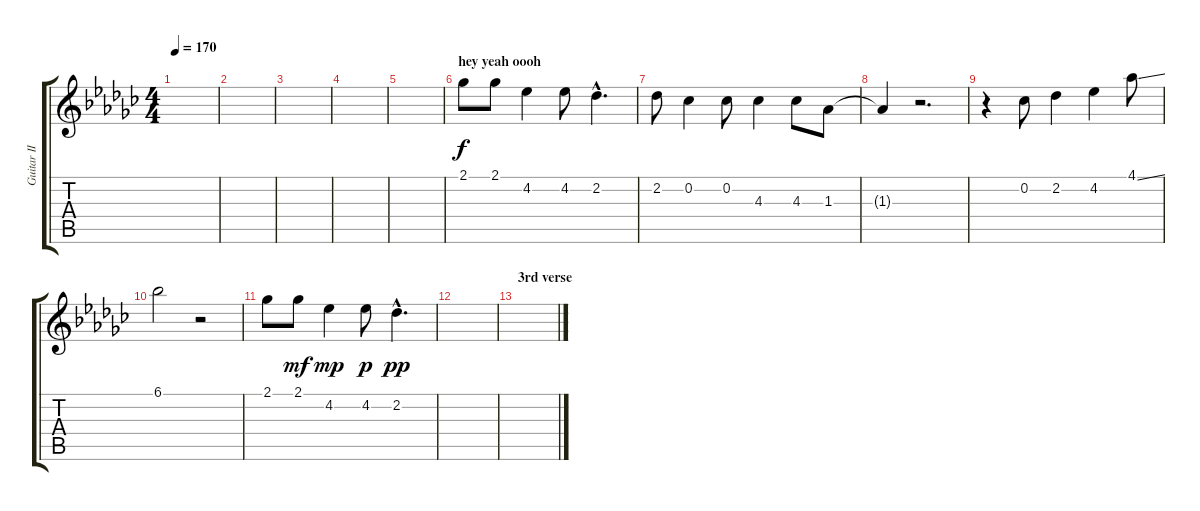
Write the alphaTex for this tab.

\track ("Guitar II" "Guitar II") {instrument electricguitarjazz}
\staff {score tabs}
\tuning (E4 B3 G3 D3 A2 E2) {hide}
\ts (4 4)
\tempo 170
\clef g2
\ks ebminor
|
|
|
|
|
\section ("" "hey yeah oooh")
2.1.8 2.1.8 4.2.4 4.2.8 2.2{hac}.4{d} |
2.2.8 0.2.4 0.2.8 4.3.4 4.3.8 1.3.8 |
1.3{t}.4 r.2{d} |
r.4 0.2.8 2.2.4 4.2.4 4.1{ss}.8 |
6.1.2 r.2 |
2.1.8 2.1.8{dy mf} 4.2.4{dy mp} 4.2.8{dy p} 2.2{hac}.4{d dy pp} |
|
\section ("" "3rd verse")
